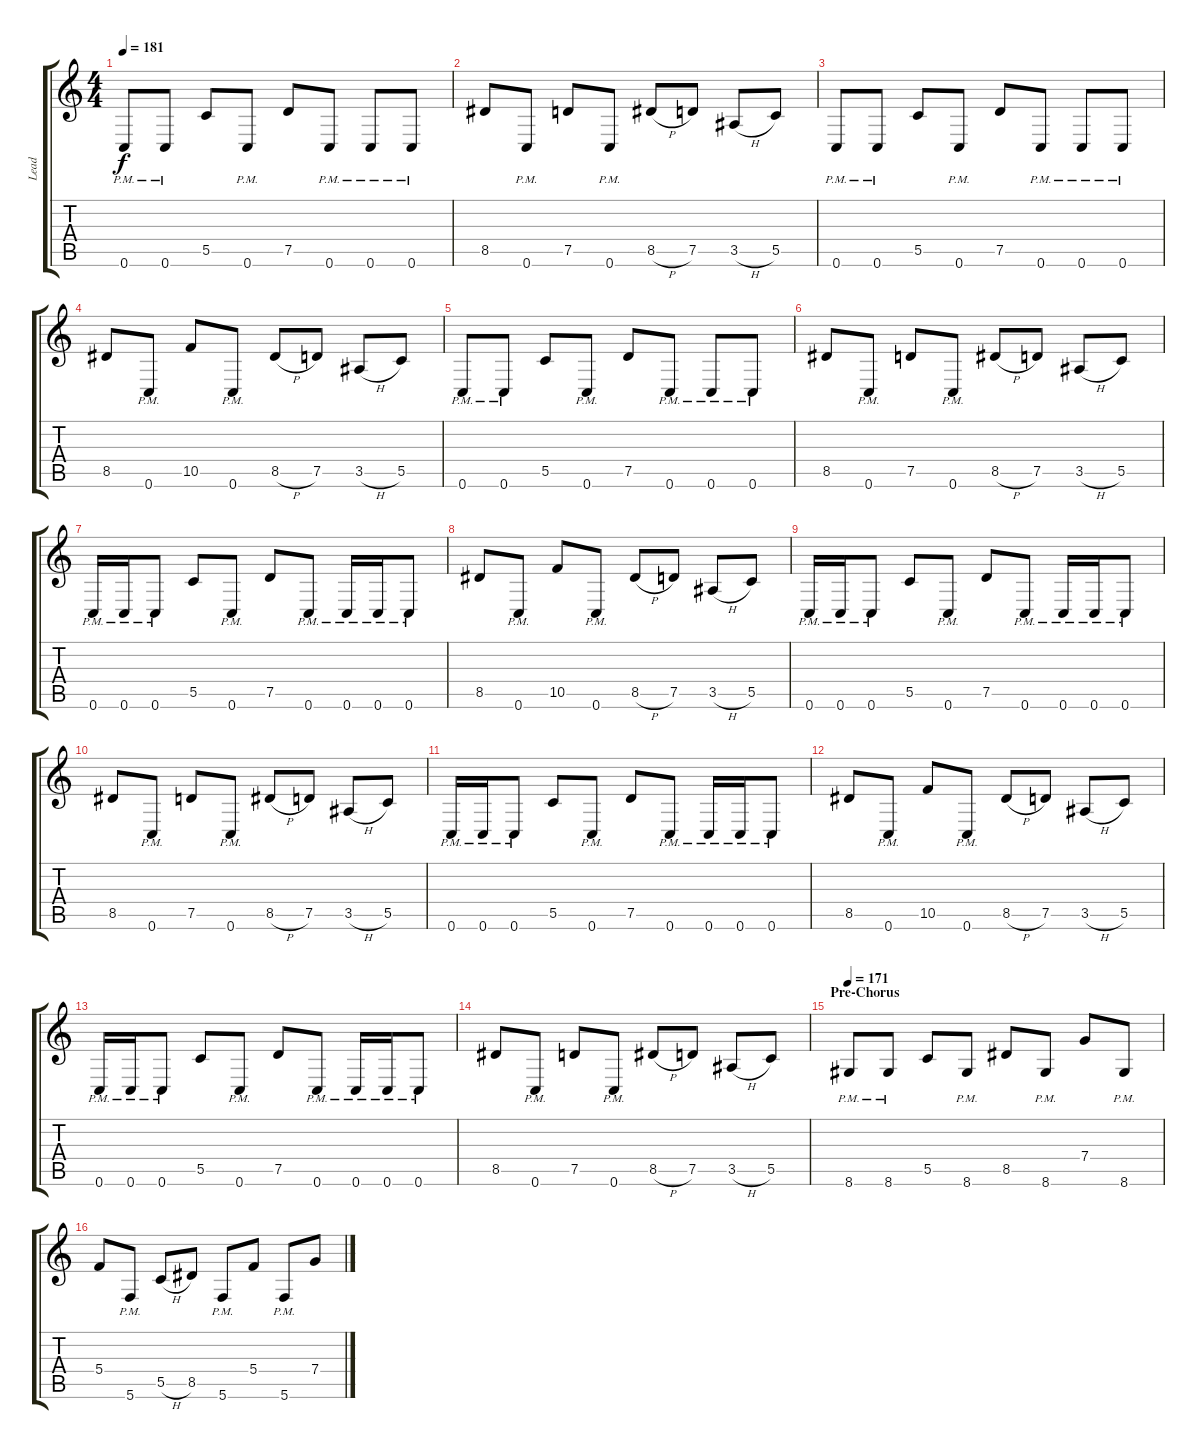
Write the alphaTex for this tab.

\track ("Lead" "Lead") {instrument distortionguitar}
\staff {score tabs}
\tuning (D4 A3 F3 C3 G2 C2) {hide}
\ts (4 4)
\tempo 181
\clef g2
\ks c
0.6{pm}.8{dy f} 0.6{pm}.8 5.5.8 0.6{pm}.8 7.5.8 0.6{pm}.8 0.6{pm}.8 0.6{pm}.8 |
8.5.8 0.6{pm}.8 7.5.8 0.6{pm}.8 8.5{h}.8 7.5.8 3.5{h}.8 5.5.8 |
0.6{pm}.8 0.6{pm}.8 5.5.8 0.6{pm}.8 7.5.8 0.6{pm}.8 0.6{pm}.8 0.6{pm}.8 |
8.5.8 0.6{pm}.8 10.5.8 0.6{pm}.8 8.5{h}.8 7.5.8 3.5{h}.8 5.5.8 |
0.6{pm}.8 0.6{pm}.8 5.5.8 0.6{pm}.8 7.5.8 0.6{pm}.8 0.6{pm}.8 0.6{pm}.8 |
8.5.8 0.6{pm}.8 7.5.8 0.6{pm}.8 8.5{h}.8 7.5.8 3.5{h}.8 5.5.8 |
0.6{pm}.16 0.6{pm}.16 0.6{pm}.8 5.5.8 0.6{pm}.8 7.5.8 0.6{pm}.8 0.6{pm}.16 0.6{pm}.16 0.6{pm}.8 |
8.5.8 0.6{pm}.8 10.5.8 0.6{pm}.8 8.5{h}.8 7.5.8 3.5{h}.8 5.5.8 |
0.6{pm}.16 0.6{pm}.16 0.6{pm}.8 5.5.8 0.6{pm}.8 7.5.8 0.6{pm}.8 0.6{pm}.16 0.6{pm}.16 0.6{pm}.8 |
8.5.8 0.6{pm}.8 7.5.8 0.6{pm}.8 8.5{h}.8 7.5.8 3.5{h}.8 5.5.8 |
0.6{pm}.16 0.6{pm}.16 0.6{pm}.8 5.5.8 0.6{pm}.8 7.5.8 0.6{pm}.8 0.6{pm}.16 0.6{pm}.16 0.6{pm}.8 |
8.5.8 0.6{pm}.8 10.5.8 0.6{pm}.8 8.5{h}.8 7.5.8 3.5{h}.8 5.5.8 |
0.6{pm}.16 0.6{pm}.16 0.6{pm}.8 5.5.8 0.6{pm}.8 7.5.8 0.6{pm}.8 0.6{pm}.16 0.6{pm}.16 0.6{pm}.8 |
8.5.8 0.6{pm}.8 7.5.8 0.6{pm}.8 8.5{h}.8 7.5.8 3.5{h}.8 5.5.8 |
\section ("" "Pre-Chorus")
\tempo 171
8.6{pm}.8 8.6{pm}.8 5.5.8 8.6{pm}.8 8.5.8 8.6{pm}.8 7.4.8 8.6{pm}.8 |
5.4.8 5.6{pm}.8 5.5{h}.8 8.5.8 5.6{pm}.8 5.4.8 5.6{pm}.8 7.4.8
